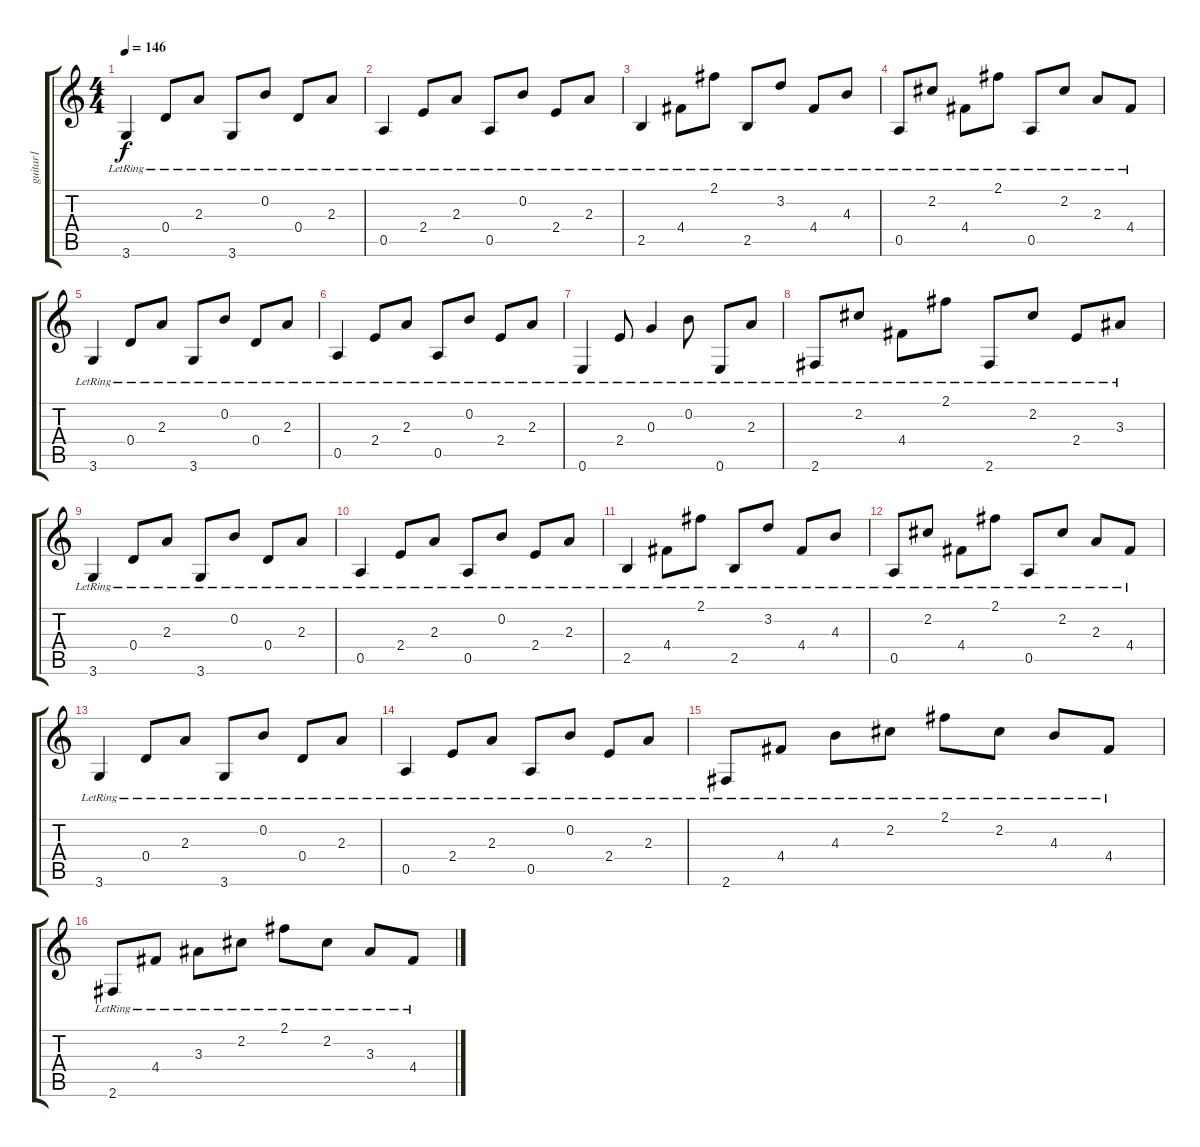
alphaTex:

\track ("guitar1" "guitar1") {instrument acousticguitarsteel}
\staff {score tabs}
\tuning (E4 B3 G3 D3 A2 E2) {hide}
\ts (4 4)
\tempo 146
\clef g2
\ks c
3.6{lr}.4{dy f} 0.4{lr}.8 2.3{lr}.8 3.6{lr}.8 0.2{lr}.8 0.4{lr}.8 2.3{lr}.8 |
0.5{lr}.4 2.4{lr}.8 2.3{lr}.8 0.5{lr}.8 0.2{lr}.8 2.4{lr}.8 2.3{lr}.8 |
2.5{lr}.4 4.4{lr}.8 2.1{lr}.8 2.5{lr}.8 3.2{lr}.8 4.4{lr}.8 4.3{lr}.8 |
0.5{lr}.8 2.2{lr}.8 4.4{lr}.8 2.1{lr}.8 0.5{lr}.8 2.2{lr}.8 2.3{lr}.8 4.4{lr}.8 |
3.6{lr}.4 0.4{lr}.8 2.3{lr}.8 3.6{lr}.8 0.2{lr}.8 0.4{lr}.8 2.3{lr}.8 |
0.5{lr}.4 2.4{lr}.8 2.3{lr}.8 0.5{lr}.8 0.2{lr}.8 2.4{lr}.8 2.3{lr}.8 |
0.6{lr}.4 2.4{lr}.8 0.3{lr}.4 0.2{lr}.8 0.6{lr}.8 2.3{lr}.8 |
2.6{lr}.8 2.2{lr}.8 4.4{lr}.8 2.1{lr}.8 2.6{lr}.8 2.2{lr}.8 2.4{lr}.8 3.3{lr}.8 |
3.6{lr}.4 0.4{lr}.8 2.3{lr}.8 3.6{lr}.8 0.2{lr}.8 0.4{lr}.8 2.3{lr}.8 |
0.5{lr}.4 2.4{lr}.8 2.3{lr}.8 0.5{lr}.8 0.2{lr}.8 2.4{lr}.8 2.3{lr}.8 |
2.5{lr}.4 4.4{lr}.8 2.1{lr}.8 2.5{lr}.8 3.2{lr}.8 4.4{lr}.8 4.3{lr}.8 |
0.5{lr}.8 2.2{lr}.8 4.4{lr}.8 2.1{lr}.8 0.5{lr}.8 2.2{lr}.8 2.3{lr}.8 4.4{lr}.8 |
3.6{lr}.4 0.4{lr}.8 2.3{lr}.8 3.6{lr}.8 0.2{lr}.8 0.4{lr}.8 2.3{lr}.8 |
0.5{lr}.4 2.4{lr}.8 2.3{lr}.8 0.5{lr}.8 0.2{lr}.8 2.4{lr}.8 2.3{lr}.8 |
2.6{lr}.8 4.4{lr}.8 4.3{lr}.8 2.2{lr}.8 2.1{lr}.8 2.2{lr}.8 4.3{lr}.8 4.4{lr}.8 |
2.6{lr}.8 4.4{lr}.8 3.3{lr}.8 2.2{lr}.8 2.1{lr}.8 2.2{lr}.8 3.3{lr}.8 4.4{lr}.8
